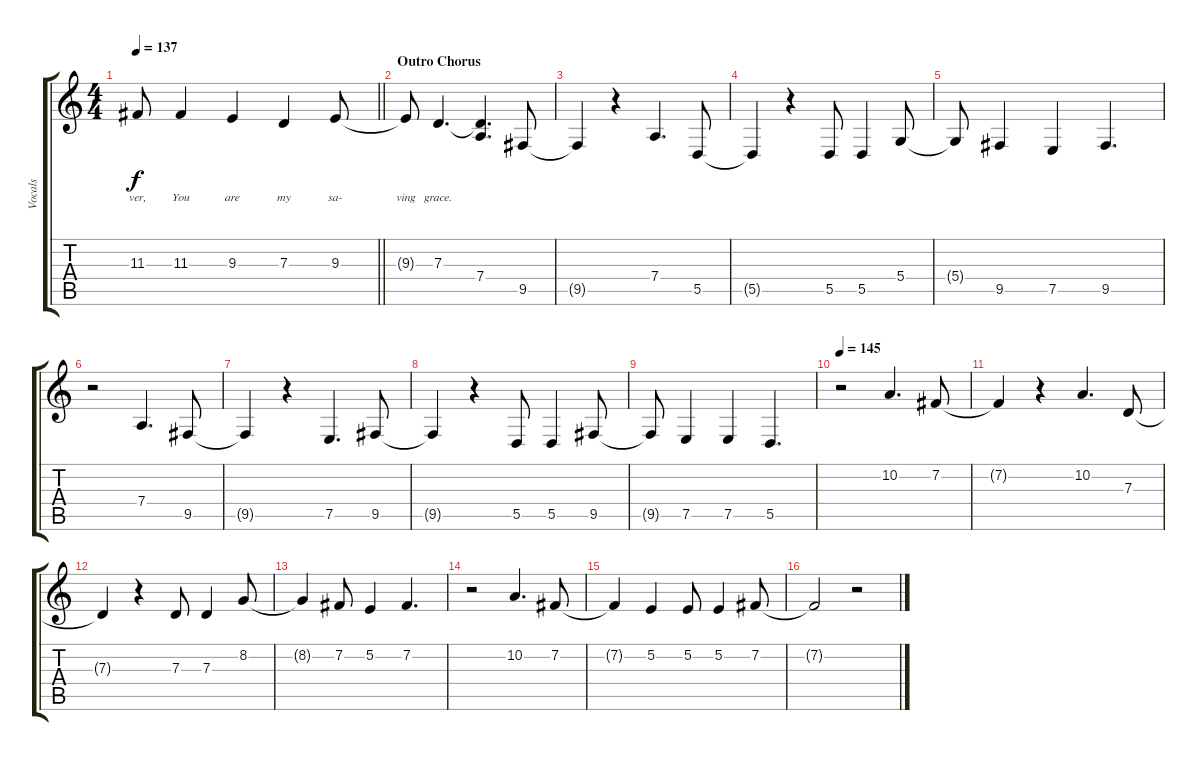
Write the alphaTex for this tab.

\track ("Vocals" "Vocals") {instrument flute}
\staff {score tabs}
\tuning (E4 B3 G3 D3 A2 D2) {hide}
\ts (4 4)
\tempo 137
\clef g2
\barLineRight lightlight
\ks c
11.3{t}.8{lyrics (0 "ver,") lyrics (1 "") lyrics (2 "") lyrics (3 "") lyrics (4 "") dy f} 11.3.4{lyrics (0 "You") lyrics (1 "") lyrics (2 "") lyrics (3 "") lyrics (4 "")} 9.3.4{lyrics (0 "are") lyrics (1 "") lyrics (2 "") lyrics (3 "") lyrics (4 "")} 7.3.4{lyrics (0 "my") lyrics (1 "") lyrics (2 "") lyrics (3 "") lyrics (4 "")} 9.3.8{lyrics (0 "sa-") lyrics (1 "") lyrics (2 "") lyrics (3 "") lyrics (4 "")} |
\section ("" "Outro Chorus")
9.3{t}.8{lyrics (0 "ving") lyrics (1 "") lyrics (2 "") lyrics (3 "") lyrics (4 "")} 7.3.4{d lyrics (0 "grace.") lyrics (1 "") lyrics (2 "") lyrics (3 "") lyrics (4 "")} (7.3{t} 7.4).4{d} 9.5.8 |
9.5{t}.4 r.4 7.4.4{d} 5.5.8 |
5.5{t}.4 r.4 5.5.8 5.5.4 5.4.8 |
5.4{t}.8 9.5.4 7.5.4 9.5.4{d} |
r.2 7.4.4{d} 9.5.8 |
9.5{t}.4 r.4 7.5.4{d} 9.5.8 |
9.5{t}.4 r.4 5.5.8 5.5.4 9.5.8 |
9.5{t}.8 7.5.4 7.5.4 5.5.4{d} |
\tempo 145
r.2 10.2.4{d} 7.2.8 |
7.2{t}.4 r.4 10.2.4{d} 7.3.8 |
7.3{t}.4 r.4 7.3.8 7.3.4 8.2.8 |
8.2{t}.4 7.2.8 5.2.4 7.2.4{d} |
r.2 10.2.4{d} 7.2.8 |
7.2{t}.4 5.2.4 5.2.8 5.2.4 7.2.8 |
7.2{t}.2 r.2
